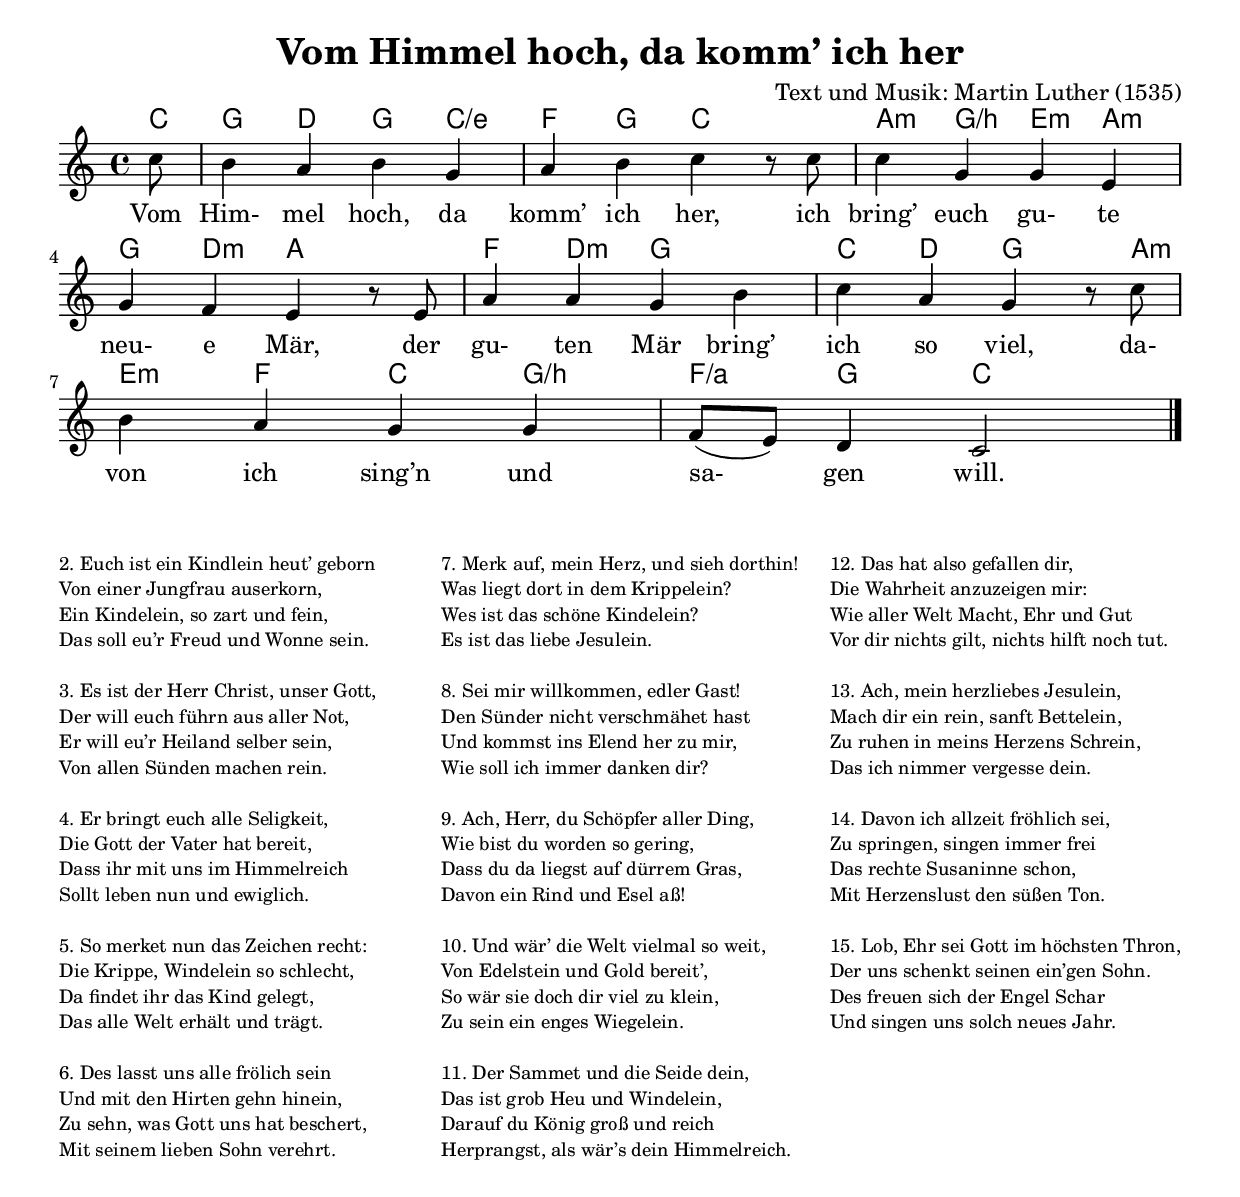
\version "2.12"
\include "default.ly"
%#(set-global-staff-size 17)

\header {
    title = "Vom Himmel hoch, da komm’ ich her"
    composer = "Text und Musik: Martin Luther (1535)"
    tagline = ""
    id = "5e241ea6d8018b5aa0156acb21275d0b9a56baa9"
}

melody = \relative c'' {
    \clef treble
    \key c \major
    \time 4/4
    \partial 8

    c8 b4 a b g a b c
    r8 c c4 g g e g f e
    r8 e a4 a g b c a g
    r8 c b4 a g g f8( e) d4 c2
    \bar "|."
}

text = \lyricmode {
    Vom Him- mel hoch, da komm’ ich her,
    ich bring’ euch gu- te neu- e Mär,
    der gu- ten Mär bring’ ich so viel,
    da- von ich sing’n und sa- gen will. 
}

harmonies = \chordmode {
    \germanChords
    c8 g4 d4 g c/e f g c2
    a4:m g/b e:m a:m g d:m a2
    f4 d:m g2 c4 d g4.
    a8:m e4:m f c g/b f/a g c2
}

\score {
    <<
        \new ChordNames {
            \harmonies
        }
        \new Voice = "sopran" {
            \melody
        }
        \new Lyrics \lyricsto "sopran" \text
    >>
    \layout {
        \context {
            \Score
%            \remove "Bar_number_engraver"
        }
    }
  \midi { \context { \Score tempoWholesPerMinute = #(ly:make-moment 120 4) } }
}

\markup {
  \abs-fontsize #9
  \fill-line {
        \column {
            \hspace #0
            \line { 2. Euch ist ein Kindlein heut’ geborn }
            \line {    Von einer Jungfrau auserkorn, }
            \line {    Ein Kindelein, so zart und fein, }
            \line {    Das soll eu’r Freud und Wonne sein. }

            \hspace #0
            \line { 3. Es ist der Herr Christ, unser Gott, }
            \line {    Der will euch führn aus aller Not, }
            \line {    Er will eu’r Heiland selber sein, }
            \line {    Von allen Sünden machen rein. }

            \hspace #0
            \line { 4. Er bringt euch alle Seligkeit, }
            \line {    Die Gott der Vater hat bereit, }
            \line {    Dass ihr mit uns im Himmelreich }
            \line {    Sollt leben nun und ewiglich. }

            \hspace #0
            \line { 5. So merket nun das Zeichen recht: }
            \line {    Die Krippe, Windelein so schlecht, }
            \line {    Da findet ihr das Kind gelegt, }
            \line {    Das alle Welt erhält und trägt. }

            \hspace #0
            \line { 6. Des lasst uns alle frölich sein }
            \line {    Und mit den Hirten gehn hinein, }
            \line {    Zu sehn, was Gott uns hat beschert, }
            \line {    Mit seinem lieben Sohn verehrt. }
        }

        \column {
            \hspace #0
            \line { 7. Merk auf, mein Herz, und sieh dorthin! }
            \line {    Was liegt dort in dem Krippelein? }
            \line {    Wes ist das schöne Kindelein? }
            \line {    Es ist das liebe Jesulein. }

            \hspace #0
            \line { 8. Sei mir willkommen, edler Gast! }
            \line {    Den Sünder nicht verschmähet hast }
            \line {    Und kommst ins Elend her zu mir, }
            \line {    Wie soll ich immer danken dir? }

            \hspace #0
            \line { 9. Ach, Herr, du Schöpfer aller Ding, }
            \line {    Wie bist du worden so gering, }
            \line {    Dass du da liegst auf dürrem Gras, }
            \line {    Davon ein Rind und Esel aß! }

            \hspace #0
            \line { 10. Und wär’ die Welt vielmal so weit, }
            \line {     Von Edelstein und Gold bereit’, }
            \line {     So wär sie doch dir viel zu klein, }
            \line {     Zu sein ein enges Wiegelein. }

            \hspace #0
            \line { 11. Der Sammet und die Seide dein, }
            \line {     Das ist grob Heu und Windelein, }
            \line {     Darauf du König groß und reich }
            \line {     Herprangst, als wär’s dein Himmelreich. }
        }

        \column {
            \hspace #0
            \line { 12. Das hat also gefallen dir, }
            \line {     Die Wahrheit anzuzeigen mir: }
            \line {     Wie aller Welt Macht, Ehr und Gut }
            \line {     Vor dir nichts gilt, nichts hilft noch tut. }

            \hspace #0
            \line { 13. Ach, mein herzliebes Jesulein, }
            \line {     Mach dir ein rein, sanft Bettelein, }
            \line {     Zu ruhen in meins Herzens Schrein, }
            \line {     Das ich nimmer vergesse dein. }

            \hspace #0
            \line { 14. Davon ich allzeit fröhlich sei, }
            \line {     Zu springen, singen immer frei }
            \line {     Das rechte Susaninne schon, }
            \line {     Mit Herzenslust den süßen Ton. }

            \hspace #0
            \line { 15. Lob, Ehr sei Gott im höchsten Thron, }
            \line {     Der uns schenkt seinen ein’gen Sohn. }
            \line {     Des freuen sich der Engel Schar }
            \line {     Und singen uns solch neues Jahr. }
        }
      }
}
